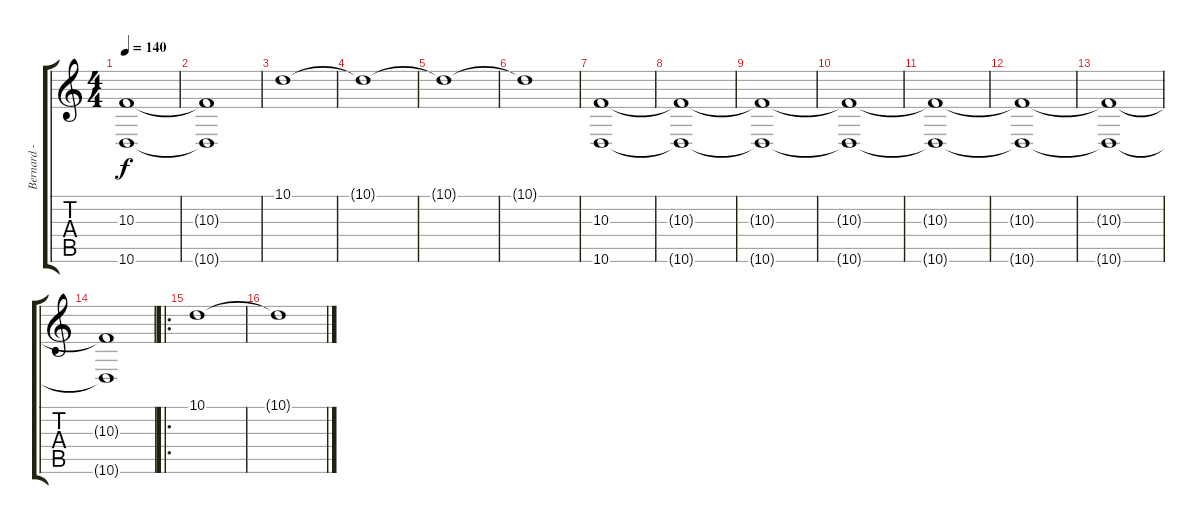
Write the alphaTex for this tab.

\track ("Bernard - Keyboard" "Bernard - ") {instrument pad2warm}
\staff {score tabs}
\tuning (E4 B3 G3 D3 A2 E2) {hide}
\ts (4 4)
\tempo 140
\clef g2
\ks c
(10.3{t} 10.6{t}).1{dy f} |
(10.3{t} 10.6{t}).1 |
10.1.1 |
10.1{t}.1 |
10.1{t}.1 |
10.1{t}.1 |
(10.3 10.6).1 |
(10.3{t} 10.6{t}).1 |
(10.3{t} 10.6{t}).1 |
(10.3{t} 10.6{t}).1 |
(10.3{t} 10.6{t}).1 |
(10.3{t} 10.6{t}).1 |
(10.3{t} 10.6{t}).1 |
(10.3{t} 10.6{t}).1 |
\ro
10.1.1 |
10.1{t}.1
